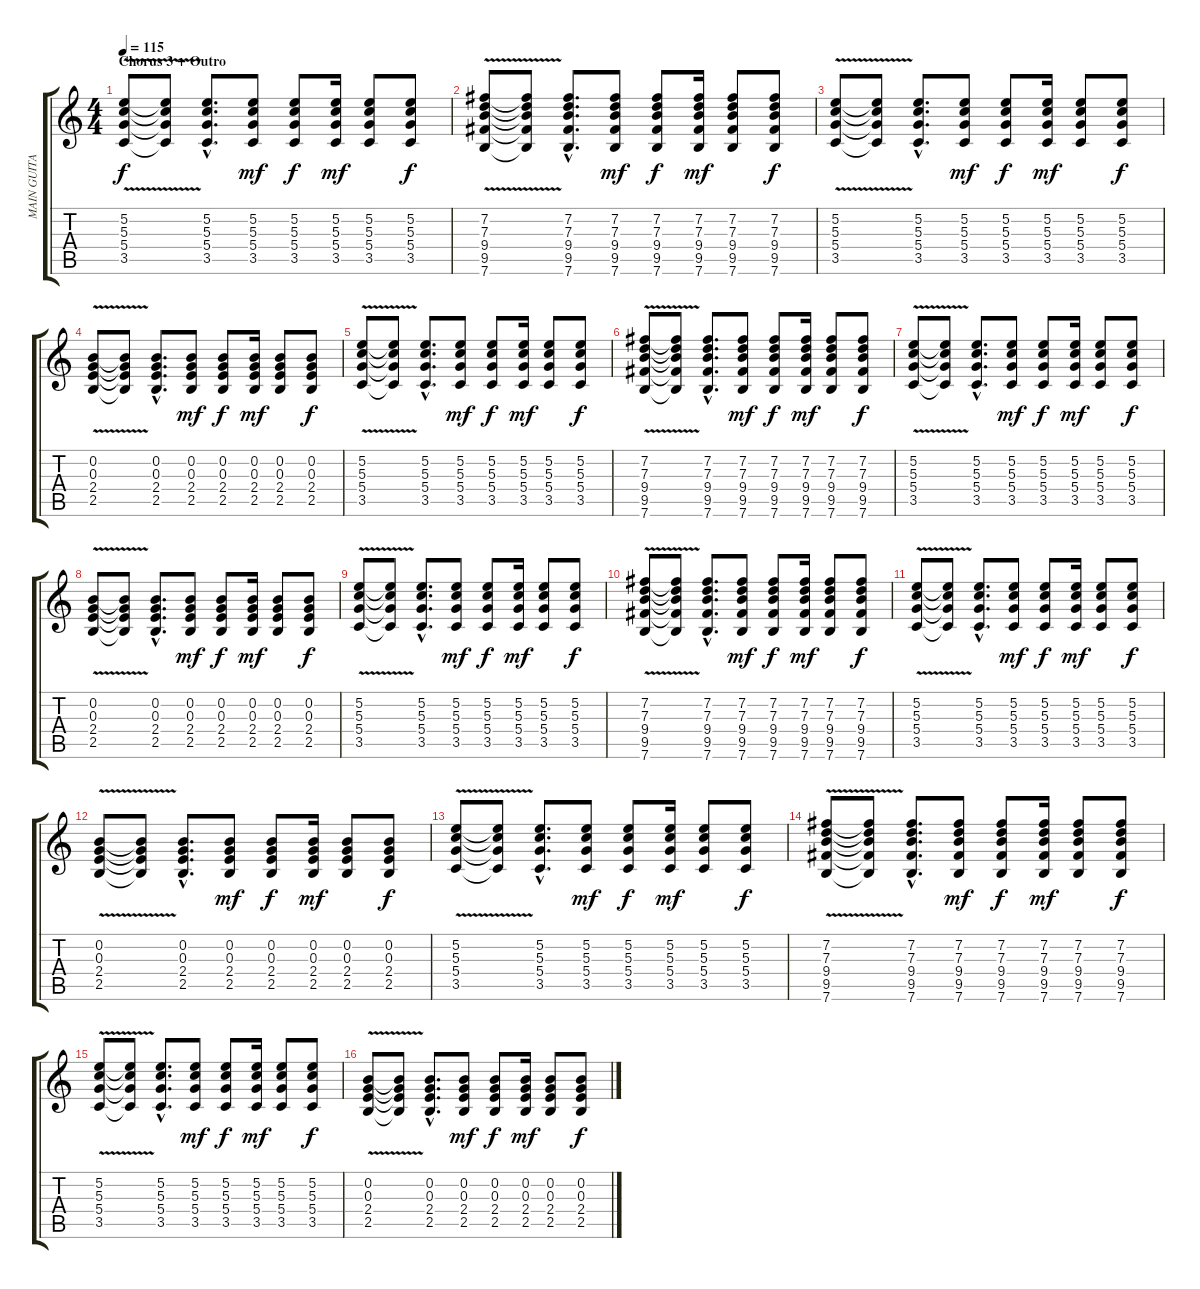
\track ("MAIN GUITAR" "MAIN GUITA") {instrument acousticguitarsteel}
\staff {score tabs}
\tuning (E4 B3 G3 D3 A2 E2) {hide}
\ts (4 4)
\section ("" "Chorus 3 + Outro")
\tempo 115
\clef g2
\ks c
(5.2 5.3 5.4{v} 3.5).8{dy f instrument acousticguitarsteel} (5.2{t} 5.3{t} 5.4{t} 3.5{t}).8 (5.2{hac} 5.3{hac} 5.4{hac} 3.5{hac}).8{d} (5.2 5.3 5.4 3.5).8{dy mf} (5.2 5.3 5.4 3.5).8{dy f} (5.2 5.3 5.4 3.5).16{dy mf} (5.2 5.3 5.4 3.5).8 (5.2 5.3 5.4 3.5).8{dy f} |
(7.2 7.3 9.4{v} 9.5 7.6).8 (7.2{t} 7.3{t} 9.4{t} 9.5{t} 7.6{t}).8 (7.2{hac} 7.3{hac} 9.4{hac} 9.5{hac} 7.6{hac}).8{d} (7.2 7.3 9.4 9.5 7.6).8{dy mf} (7.2 7.3 9.4 9.5 7.6).8{dy f} (7.2 7.3 9.4 9.5 7.6).16{dy mf} (7.2 7.3 9.4 9.5 7.6).8 (7.2 7.3 9.4 9.5 7.6).8{dy f} |
(5.2 5.3 5.4{v} 3.5).8 (5.2{t} 5.3{t} 5.4{t} 3.5{t}).8 (5.2{hac} 5.3{hac} 5.4{hac} 3.5{hac}).8{d} (5.2 5.3 5.4 3.5).8{dy mf} (5.2 5.3 5.4 3.5).8{dy f} (5.2 5.3 5.4 3.5).16{dy mf} (5.2 5.3 5.4 3.5).8 (5.2 5.3 5.4 3.5).8{dy f} |
(0.2{v} 0.3 2.4 2.5).8 (0.2{t} 0.3{t} 2.4{t} 2.5{t}).8 (0.2{hac} 0.3{hac} 2.4{hac} 2.5{hac}).8{d} (0.2 0.3 2.4 2.5).8{dy mf} (0.2 0.3 2.4 2.5).8{dy f} (0.2 0.3 2.4 2.5).16{dy mf} (0.2 0.3 2.4 2.5).8 (0.2 0.3 2.4 2.5).8{dy f} |
(5.2 5.3 5.4{v} 3.5).8 (5.2{t} 5.3{t} 5.4{t} 3.5{t}).8 (5.2{hac} 5.3{hac} 5.4{hac} 3.5{hac}).8{d} (5.2 5.3 5.4 3.5).8{dy mf} (5.2 5.3 5.4 3.5).8{dy f} (5.2 5.3 5.4 3.5).16{dy mf} (5.2 5.3 5.4 3.5).8 (5.2 5.3 5.4 3.5).8{dy f} |
(7.2 7.3 9.4{v} 9.5 7.6).8 (7.2{t} 7.3{t} 9.4{t} 9.5{t} 7.6{t}).8 (7.2{hac} 7.3{hac} 9.4{hac} 9.5{hac} 7.6{hac}).8{d} (7.2 7.3 9.4 9.5 7.6).8{dy mf} (7.2 7.3 9.4 9.5 7.6).8{dy f} (7.2 7.3 9.4 9.5 7.6).16{dy mf} (7.2 7.3 9.4 9.5 7.6).8 (7.2 7.3 9.4 9.5 7.6).8{dy f} |
(5.2 5.3 5.4{v} 3.5).8 (5.2{t} 5.3{t} 5.4{t} 3.5{t}).8 (5.2{hac} 5.3{hac} 5.4{hac} 3.5{hac}).8{d} (5.2 5.3 5.4 3.5).8{dy mf} (5.2 5.3 5.4 3.5).8{dy f} (5.2 5.3 5.4 3.5).16{dy mf} (5.2 5.3 5.4 3.5).8 (5.2 5.3 5.4 3.5).8{dy f} |
(0.2{v} 0.3 2.4 2.5).8 (0.2{t} 0.3{t} 2.4{t} 2.5{t}).8 (0.2{hac} 0.3{hac} 2.4{hac} 2.5{hac}).8{d} (0.2 0.3 2.4 2.5).8{dy mf} (0.2 0.3 2.4 2.5).8{dy f} (0.2 0.3 2.4 2.5).16{dy mf} (0.2 0.3 2.4 2.5).8 (0.2 0.3 2.4 2.5).8{dy f} |
(5.2 5.3 5.4{v} 3.5).8{instrument acousticguitarsteel} (5.2{t} 5.3{t} 5.4{t} 3.5{t}).8 (5.2{hac} 5.3{hac} 5.4{hac} 3.5{hac}).8{d} (5.2 5.3 5.4 3.5).8{dy mf} (5.2 5.3 5.4 3.5).8{dy f} (5.2 5.3 5.4 3.5).16{dy mf} (5.2 5.3 5.4 3.5).8 (5.2 5.3 5.4 3.5).8{dy f} |
(7.2 7.3 9.4{v} 9.5 7.6).8 (7.2{t} 7.3{t} 9.4{t} 9.5{t} 7.6{t}).8 (7.2{hac} 7.3{hac} 9.4{hac} 9.5{hac} 7.6{hac}).8{d} (7.2 7.3 9.4 9.5 7.6).8{dy mf} (7.2 7.3 9.4 9.5 7.6).8{dy f} (7.2 7.3 9.4 9.5 7.6).16{dy mf} (7.2 7.3 9.4 9.5 7.6).8 (7.2 7.3 9.4 9.5 7.6).8{dy f} |
(5.2 5.3 5.4{v} 3.5).8 (5.2{t} 5.3{t} 5.4{t} 3.5{t}).8 (5.2{hac} 5.3{hac} 5.4{hac} 3.5{hac}).8{d} (5.2 5.3 5.4 3.5).8{dy mf} (5.2 5.3 5.4 3.5).8{dy f} (5.2 5.3 5.4 3.5).16{dy mf} (5.2 5.3 5.4 3.5).8 (5.2 5.3 5.4 3.5).8{dy f} |
(0.2{v} 0.3 2.4 2.5).8 (0.2{t} 0.3{t} 2.4{t} 2.5{t}).8 (0.2{hac} 0.3{hac} 2.4{hac} 2.5{hac}).8{d} (0.2 0.3 2.4 2.5).8{dy mf} (0.2 0.3 2.4 2.5).8{dy f} (0.2 0.3 2.4 2.5).16{dy mf} (0.2 0.3 2.4 2.5).8 (0.2 0.3 2.4 2.5).8{dy f} |
(5.2 5.3 5.4{v} 3.5).8 (5.2{t} 5.3{t} 5.4{t} 3.5{t}).8 (5.2{hac} 5.3{hac} 5.4{hac} 3.5{hac}).8{d} (5.2 5.3 5.4 3.5).8{dy mf} (5.2 5.3 5.4 3.5).8{dy f} (5.2 5.3 5.4 3.5).16{dy mf} (5.2 5.3 5.4 3.5).8 (5.2 5.3 5.4 3.5).8{dy f} |
(7.2 7.3 9.4{v} 9.5 7.6).8 (7.2{t} 7.3{t} 9.4{t} 9.5{t} 7.6{t}).8 (7.2{hac} 7.3{hac} 9.4{hac} 9.5{hac} 7.6{hac}).8{d} (7.2 7.3 9.4 9.5 7.6).8{dy mf} (7.2 7.3 9.4 9.5 7.6).8{dy f} (7.2 7.3 9.4 9.5 7.6).16{dy mf} (7.2 7.3 9.4 9.5 7.6).8 (7.2 7.3 9.4 9.5 7.6).8{dy f} |
(5.2 5.3 5.4{v} 3.5).8 (5.2{t} 5.3{t} 5.4{t} 3.5{t}).8 (5.2{hac} 5.3{hac} 5.4{hac} 3.5{hac}).8{d} (5.2 5.3 5.4 3.5).8{dy mf} (5.2 5.3 5.4 3.5).8{dy f} (5.2 5.3 5.4 3.5).16{dy mf} (5.2 5.3 5.4 3.5).8 (5.2 5.3 5.4 3.5).8{dy f} |
(0.2{v} 0.3 2.4 2.5).8 (0.2{t} 0.3{t} 2.4{t} 2.5{t}).8 (0.2{hac} 0.3{hac} 2.4{hac} 2.5{hac}).8{d} (0.2 0.3 2.4 2.5).8{dy mf} (0.2 0.3 2.4 2.5).8{dy f} (0.2 0.3 2.4 2.5).16{dy mf} (0.2 0.3 2.4 2.5).8 (0.2 0.3 2.4 2.5).8{dy f}
